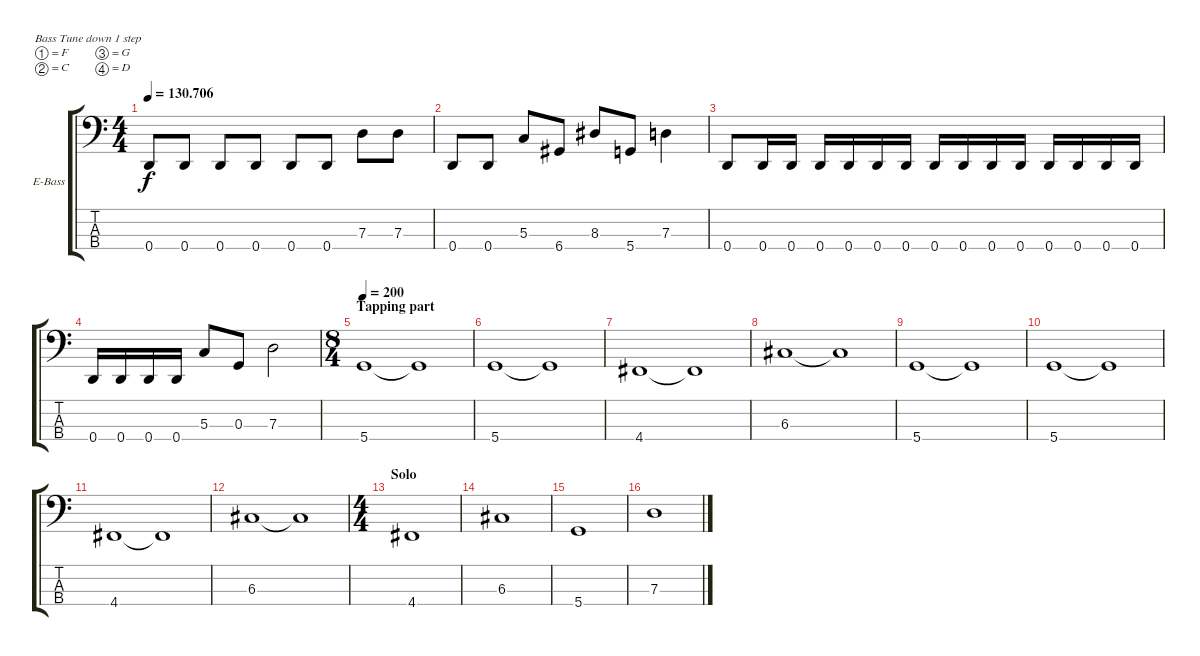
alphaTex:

\bracketExtendMode groupsimilarinstruments
\firstSystemTrackNameOrientation horizontal
\otherSystemsTrackNameOrientation horizontal
\track ("Bass" "E-Bass") {multiBarRest instrument electricbassfinger}
\staff {score tabs}
\tuning (F2 C2 G1 D1)
\ts (4 4)
\tempo
130.706
\accidentals auto
\clef f4
\ottava regular
\simile none
\ks c
0.4.8{dy f} 0.4.8 0.4.8 0.4.8 0.4.8 0.4.8 7.3.8 7.3.8 |
0.4.8 0.4.8 5.3.8 6.4.8 8.3.8 5.4.8 7.3.4 |
0.4.8 0.4.16 0.4.16 0.4.16 0.4.16 0.4.16 0.4.16 0.4.16 0.4.16 0.4.16 0.4.16 0.4.16 0.4.16 0.4.16 0.4.16 |
0.4.16 0.4.16 0.4.16 0.4.16 5.3.8 0.3.8 7.3.2 |
\ts (8 4)
\section ("" "Tapping part")
\tempo 200
5.4.1 5.4{t}.1 |
5.4.1 5.4{t}.1 |
4.4.1 4.4{t}.1 |
6.3.1 6.3{t}.1 |
5.4.1 5.4{t}.1 |
5.4.1 5.4{t}.1 |
4.4.1 4.4{t}.1 |
6.3.1 6.3{t}.1 |
\ts (4 4)
\section ("" "Solo")
4.4.1 |
6.3.1 |
5.4.1 |
7.3.1
